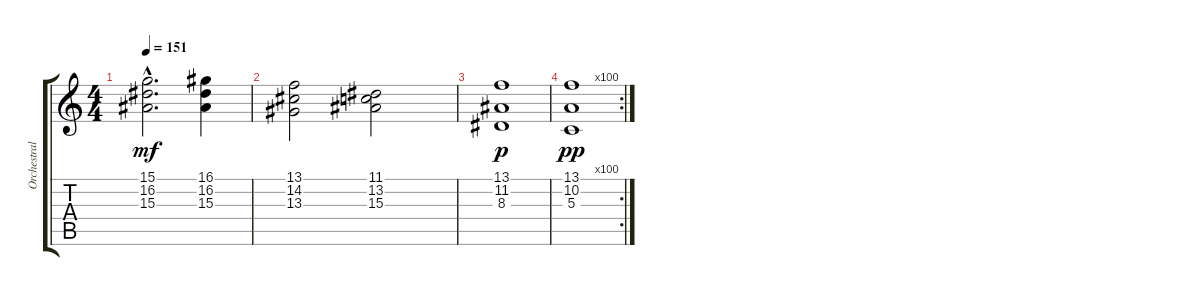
\track ("Orchestral Harp" "Orchestral") {instrument orchestralharp}
\staff {score tabs}
\tuning (E4 B3 G3 D3 A2 E2) {hide}
\ts (4 4)
\tempo 151
\clef g2
\ks c
(15.1{hac} 16.2{hac} 15.3{hac}).2{d dy mf} (16.1 16.2 15.3).4 |
(13.1 14.2 13.3).2 (11.1 13.2 15.3).2 |
(13.1 11.2 8.3).1{dy p} |
\rc 100
(13.1 10.2 5.3).1{dy pp}
